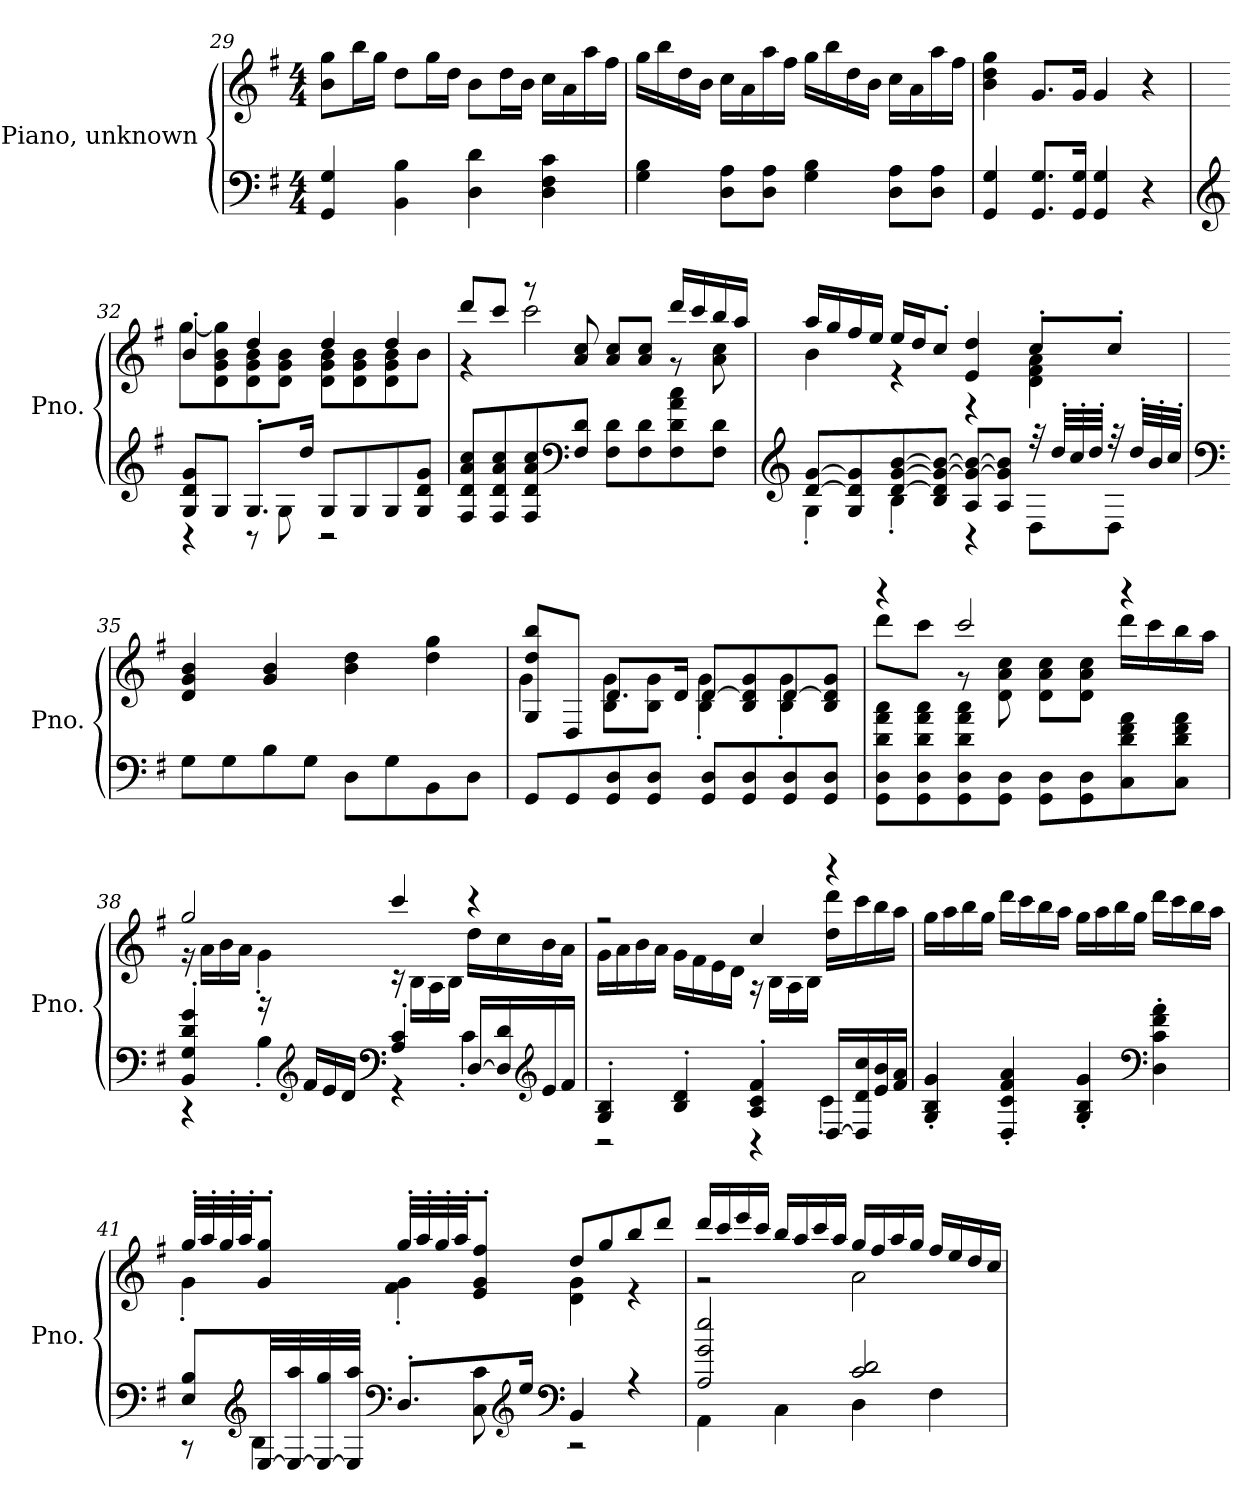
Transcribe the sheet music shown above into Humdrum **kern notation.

**kern	**kern
*part1	*part1
*staff2	*staff1
*I"Piano, unknown	*
*I'Pno.	*
*clefF4	*clefG2
*k[f#]	*k[f#]
*M4/4	*M4/4
=29	=29
4GG/ 4G/	8b\ 8gg\L
.	16bb\L
.	16gg\JJ
4BB\ 4B\	8dd\L
.	16gg\L
.	16dd\JJ
4D\ 4d\	8b\L
.	16dd\L
.	16b\JJ
4D\ 4F#\ 4c\	16cc\LL
.	16a\
.	16aa\
.	16ff#\JJ
!!LO:LB:g=z
=30	=30
4G\ 4B\	16gg\LL
.	16bb\
.	16dd\
.	16b\JJ
8D\ 8A\L	16cc\LL
.	16a\
8D\ 8A\J	16aa\
.	16ff#\JJ
4G\ 4B\	16gg\LL
.	16bb\
.	16dd\
.	16b\JJ
8D\ 8A\L	16cc\LL
.	16a\
8D\ 8A\J	16aa\
.	16ff#\JJ
=31	=31
4GG/ 4G/	4b\ 4dd\ 4gg\
8.GG/ 8.G/L	8.g/L
16GG/ 16G/Jk	16g/Jk
4GG/ 4G/	4g/
4r	4r
=32	=32
*clefG2	*
*^	*^
8G/ 8d/ 8g/L	4r	4b'/	[8gg\L
8G/J	.	.	8d\ 8g\ 8b\ 8gg\]
8.G'/L	8r	4dd/	8d\ 8g\ 8b\
.	8G\	.	8d\ 8g\ 8b\J
16dd/Jk	.	.	.
8G/L	2r	4dd/	8d\ 8g\ 8b\L
8G/	.	.	8d\ 8g\ 8b\
8G/	.	4dd/	8d\ 8g\ 8b\
8G/ 8d/ 8g/J	.	.	8b\J
*v	*v	*	*
!!LO:PB:g=z	!!
=33	=33	=33
8F#/ 8d/ 8a/ 8cc/L	8ddd/L	4r
8F#/ 8d/ 8a/ 8cc/	8ccc/J	.
8F#/ 8d/ 8a/ 8cc/	8r	2ccc\
*clefF4	*	*
8F#/ 8d/J	8a/ 8cc/	.
8F#\ 8d\L	8a/ 8cc/L	.
8F#\ 8d\	8a/ 8cc/J	.
8F#\ 8d\ 8a\ 8cc\	16ddd/LL	8r
.	16ccc/	.
8F#\ 8d\J	16bb/	8a\ 8cc\
.	16aa/JJ	.
=34	=34	=34
*clefG2	*	*
*^	*	*
[8d/ [8g/L	4G'\	16aa/LL	4b\
.	.	16gg/	.
8G/ 8d/] 8g/]	.	16ff#/	.
.	.	16ee/JJ	.
[8d/ [8g/ [8b/	4B'\	16ee/LL	4r
.	.	16dd/J	.
8B/ 8d/] 8g/_ 8b/_J	.	8cc'/J	.
8A/ 8g/_ 8b/_L	4r	4e/ 4dd/	4r
8A/ 8g/] 8b/]J	.	.	.
32r	8D\L	8cc'/L	4d\ 4f#\ 4a\
32dd'/LLL	.	.	.
32cc'/	.	.	.
32dd'/JJJ	.	.	.
32r	8D\J	8cc'/J	.
32dd'/LLL	.	.	.
32b'/	.	.	.
32cc'/JJJ	.	.	.
*v	*v	*	*
*	*v	*v
=35	=35
*clefF4	*
8G\L	4d/ 4g/ 4b/
8G\	.
8B\	4g/ 4b/
8G\J	.
8D\L	4b\ 4dd\
8G\	.
8BB\	4dd\ 4gg\
8D\J	.
!!LO:LB:g=z
=36	=36
*	*^
8GG/L	8G/ 8dd/ 8bb/L	4g\
8GG/	8D/J	.
8GG/ 8D/	8.d/L	8B\ 8g\L
8GG/ 8D/J	.	8B\ 8g\J
.	16d/Jk	.
8GG/ 8D/L	[8d/L	4B\' 4g\'
8GG/ 8D/	8B/ 8d/] 8g/	.
8GG/ 8D/	[8d/	4B\' 4g\'
8GG/ 8D/J	8B/ 8d/] 8g/J	.
=37	=37	=37
8GG\ 8D\ 8d\ 8a\ 8cc\L	4r	8ddd\L
8GG\ 8D\ 8d\ 8a\ 8cc\	.	8ccc\J
8GG\ 8D\ 8d\ 8a\ 8cc\	2ccc/	8r
8GG\ 8D\J	.	8d\ 8a\ 8cc\
8GG\ 8D\L	.	8d\ 8a\ 8cc\L
8GG\ 8D\	.	8d\ 8a\ 8cc\J
8C\ 8d\ 8f#\ 8a\	4r	16ddd\LL
.	.	16ccc\
8C\ 8d\ 8f#\ 8a\J	.	16bb\
.	.	16aa\JJ
!!LO:LB:g=z	!!
=38	=38	=38
*^	*	*
4BB/' 4G/' 4d/' 4g/'	4r	2gg/	16r
.	.	.	16a\LL
.	.	.	16b\
.	.	.	16a\JJ
16r	4B'\	.	4g'\
*clefG2	*	*	*
16f#/LL	.	.	.
16e/	.	.	.
16d/JJ	.	.	.
*clefF4	*	*	*
4A/' 4c/'	4r	4ccc/	16r
.	.	.	16B\LL
.	.	.	16A\
.	.	.	16B\JJ
[16D/LL	4c'\	4r	16dd\LL
16D/] 16d/	.	.	16cc\
*clefG2	*	*	*
16e/	.	.	16b\
16f#/JJ	.	.	16a\JJ
=39	=39	=39	=39
4G/' 4B/'	2r	2r	16g\LL
.	.	.	16a\
.	.	.	16b\
.	.	.	16a\JJ
4B/' 4d/'	.	.	16g\LL
.	.	.	16f#\
.	.	.	16e\
.	.	.	16d\JJ
4A/' 4c/' 4f#/'	4r	4cc/	16r
.	.	.	16B\LL
.	.	.	16A\
.	.	.	16B\JJ
[16D/LL	4c'\	4r	16dd\ 16ddd\LL
16D/] 16d/ 16cc/	.	.	16ccc\
16e/ 16b/	.	.	16bb\
16f#/ 16a/JJ	.	.	16aa\JJ
*v	*v	*	*
*	*v	*v
!!LO:LB:g=z
=40	=40
4G/' 4B/' 4g/'	16gg\LL
.	16aa\
.	16bb\
.	16gg\JJ
4D/' 4c/' 4f#/' 4a/'	16ddd\LL
.	16ccc\
.	16bb\
.	16aa\JJ
4G/' 4B/' 4g/'	16gg\LL
.	16aa\
.	16bb\
.	16gg\JJ
*clefF4	*
4D\' 4c\' 4f#\' 4a\'	16ddd\LL
.	16ccc\
.	16bb\
.	16aa\JJ
!!LO:LB:g=z
=41	=41
*^	*^
8E/ 8B/L	8r	32gg'/LLL	4g'\
.	.	32aa'/	.
.	.	32gg'/	.
.	.	32aa'/JJ	.
*clefG2	*	*	*
[32E/LL	4B\	8g/' 8gg/'J	.
32E/_ 32aa/	.	.	.
32E/_ 32gg/	.	.	.
32E/] 32aa/JJJ	.	.	.
*clefF4	*	*	*
8.D'/L	.	32gg'/LLL	4f#\' 4g\'
.	.	32aa'/	.
.	.	32gg'/	.
.	.	32aa'/JJ	.
.	8C\ 8c\	8e/' 8g/' 8ff#/'J	.
*clefG2	*	*	*
16ee/Jk	.	.	.
*clefF4	*	*	*
4BB/	2r	8dd/L	4d\ 4g\
.	.	8gg/	.
4r	.	8bb/	4r
.	.	8ddd/J	.
!!LO:LB:g=z	!!
=42	=42	=42	=42
2A/ 2g/ 2ee/	4AA\	16ddd/LL	2r
.	.	16ccc/	.
.	.	16eee/	.
.	.	16ccc/JJ	.
.	4C\	16bb/LL	.
.	.	16aa/	.
.	.	16ccc/	.
.	.	16aa/JJ	.
2c/ 2d/	4D\	16gg/LL	2a\
.	.	16ff#/	.
.	.	16aa/	.
.	.	16gg/JJ	.
.	4F#\	16ff#/LL	.
.	.	16ee/	.
.	.	16dd/	.
.	.	16cc/JJ	.
*v	*v	*	*
*	*v	*v
=	=
*-	*-
